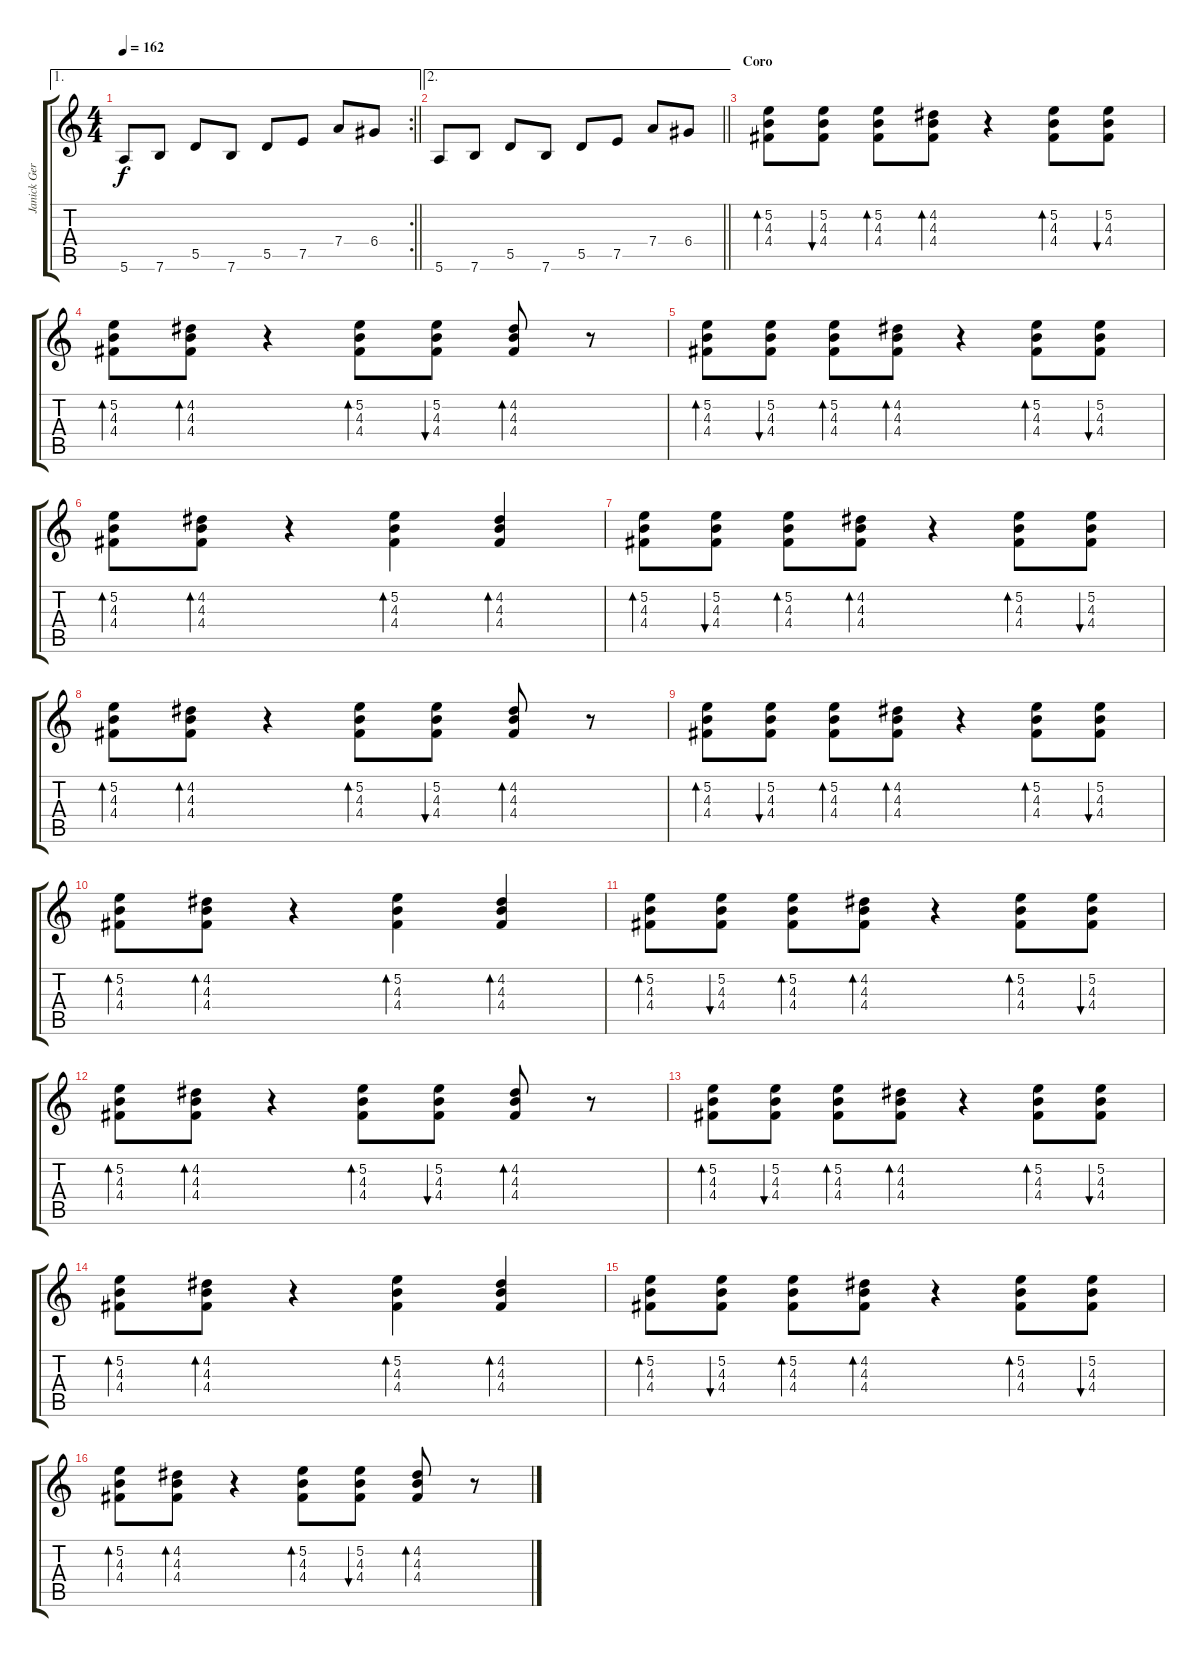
\track ("Janick Gers" "Janick Ger") {instrument distortionguitar}
\staff {score tabs}
\tuning (E4 B3 G3 D3 A2 E2) {hide}
\ae 1
\rc 2
\ts (4 4)
\tempo 162
\clef g2
\barLineRight lightlight
\ks c
5.6.8{dy f} 7.6.8 5.5.8 7.6.8 5.5.8 7.5.8 7.4.8 6.4.8 |
\ae 2
\barLineRight lightlight
5.6.8 7.6.8 5.5.8 7.6.8 5.5.8 7.5.8 7.4.8 6.4.8 |
\section ("" "Coro")
(5.2 4.3 4.4).8{bd 30} (5.2 4.3 4.4).8{bu 30} (5.2 4.3 4.4).8{bd 30} (4.2 4.3 4.4).8{bd 30} r.4 (5.2 4.3 4.4).8{bd 30} (5.2 4.3 4.4).8{bu 30} |
(5.2 4.3 4.4).8{bd 30} (4.2 4.3 4.4).8{bd 30} r.4 (5.2 4.3 4.4).8{bd 30} (5.2 4.3 4.4).8{bu 30} (4.2 4.3 4.4).8{bd 30} r.8 |
(5.2 4.3 4.4).8{bd 30} (5.2 4.3 4.4).8{bu 30} (5.2 4.3 4.4).8{bd 30} (4.2 4.3 4.4).8{bd 30} r.4 (5.2 4.3 4.4).8{bd 30} (5.2 4.3 4.4).8{bu 30} |
(5.2 4.3 4.4).8{bd 30} (4.2 4.3 4.4).8{bd 30} r.4 (5.2 4.3 4.4).4{bd 30} (4.2 4.3 4.4).4{bd 30} |
(5.2 4.3 4.4).8{bd 30} (5.2 4.3 4.4).8{bu 30} (5.2 4.3 4.4).8{bd 30} (4.2 4.3 4.4).8{bd 30} r.4 (5.2 4.3 4.4).8{bd 30} (5.2 4.3 4.4).8{bu 30} |
(5.2 4.3 4.4).8{bd 30} (4.2 4.3 4.4).8{bd 30} r.4 (5.2 4.3 4.4).8{bd 30} (5.2 4.3 4.4).8{bu 30} (4.2 4.3 4.4).8{bd 30} r.8 |
(5.2 4.3 4.4).8{bd 30} (5.2 4.3 4.4).8{bu 30} (5.2 4.3 4.4).8{bd 30} (4.2 4.3 4.4).8{bd 30} r.4 (5.2 4.3 4.4).8{bd 30} (5.2 4.3 4.4).8{bu 30} |
(5.2 4.3 4.4).8{bd 30} (4.2 4.3 4.4).8{bd 30} r.4 (5.2 4.3 4.4).4{bd 30} (4.2 4.3 4.4).4{bd 30} |
(5.2 4.3 4.4).8{bd 30} (5.2 4.3 4.4).8{bu 30} (5.2 4.3 4.4).8{bd 30} (4.2 4.3 4.4).8{bd 30} r.4 (5.2 4.3 4.4).8{bd 30} (5.2 4.3 4.4).8{bu 30} |
(5.2 4.3 4.4).8{bd 30} (4.2 4.3 4.4).8{bd 30} r.4 (5.2 4.3 4.4).8{bd 30} (5.2 4.3 4.4).8{bu 30} (4.2 4.3 4.4).8{bd 30} r.8 |
(5.2 4.3 4.4).8{bd 30} (5.2 4.3 4.4).8{bu 30} (5.2 4.3 4.4).8{bd 30} (4.2 4.3 4.4).8{bd 30} r.4 (5.2 4.3 4.4).8{bd 30} (5.2 4.3 4.4).8{bu 30} |
(5.2 4.3 4.4).8{bd 30} (4.2 4.3 4.4).8{bd 30} r.4 (5.2 4.3 4.4).4{bd 30} (4.2 4.3 4.4).4{bd 30} |
(5.2 4.3 4.4).8{bd 30} (5.2 4.3 4.4).8{bu 30} (5.2 4.3 4.4).8{bd 30} (4.2 4.3 4.4).8{bd 30} r.4 (5.2 4.3 4.4).8{bd 30} (5.2 4.3 4.4).8{bu 30} |
(5.2 4.3 4.4).8{bd 30} (4.2 4.3 4.4).8{bd 30} r.4 (5.2 4.3 4.4).8{bd 30} (5.2 4.3 4.4).8{bu 30} (4.2 4.3 4.4).8{bd 30} r.8
